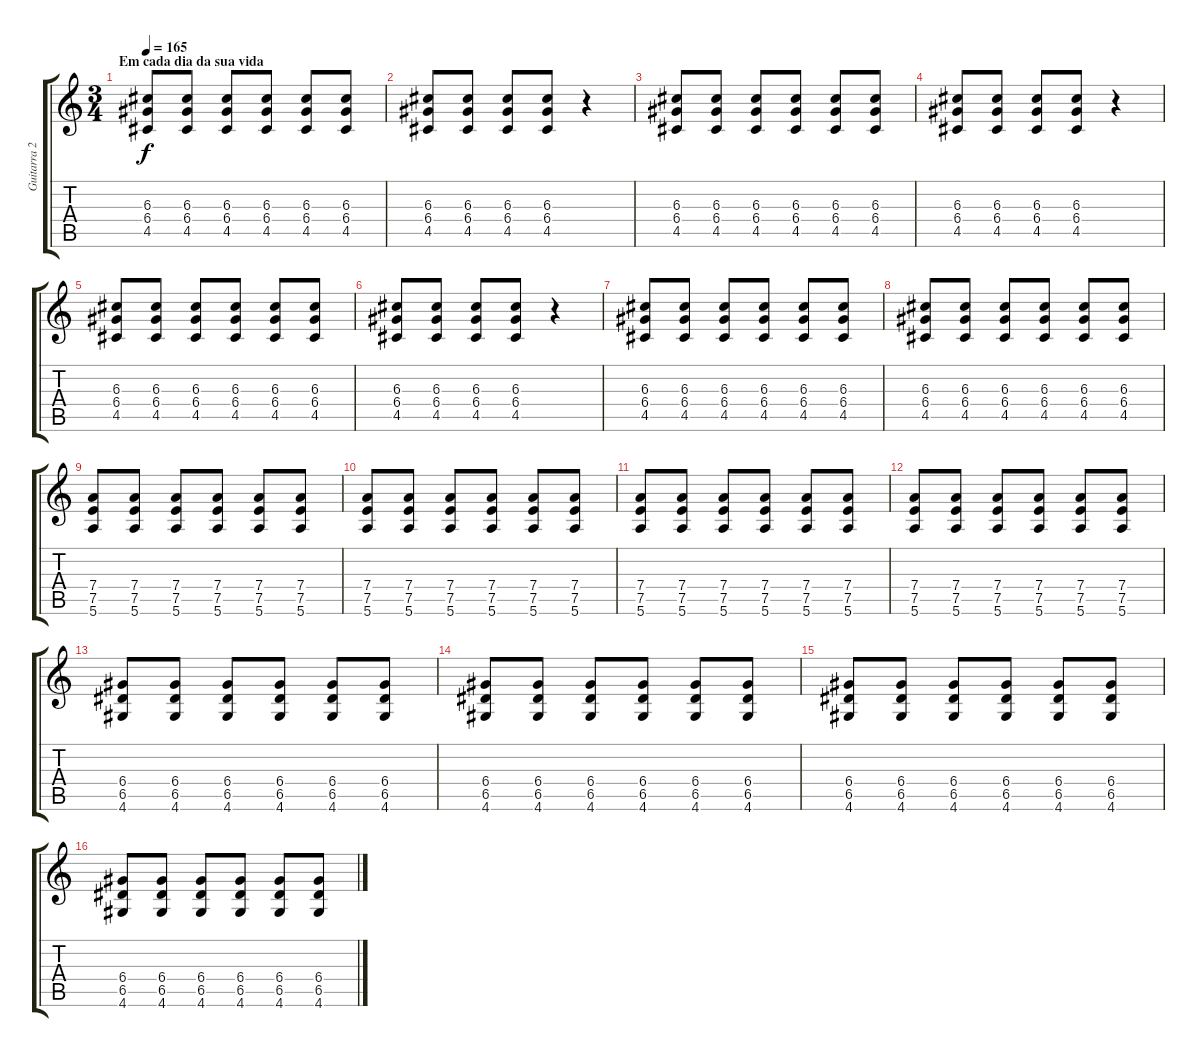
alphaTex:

\track ("Guitarra 2" "Guitarra 2") {instrument overdrivenguitar}
\staff {score tabs}
\tuning (E4 B3 G3 D3 A2 E2) {hide}
\ts (3 4)
\section ("" "Em cada dia da sua vida")
\tempo 165
\clef g2
\ks c
(6.3 6.4 4.5).8{dy f volume 12} (6.3 6.4 4.5).8 (6.3 6.4 4.5).8 (6.3 6.4 4.5).8 (6.3 6.4 4.5).8 (6.3 6.4 4.5).8 |
(6.3 6.4 4.5).8 (6.3 6.4 4.5).8 (6.3 6.4 4.5).8 (6.3 6.4 4.5).8 r.4 |
(6.3 6.4 4.5).8 (6.3 6.4 4.5).8 (6.3 6.4 4.5).8 (6.3 6.4 4.5).8 (6.3 6.4 4.5).8 (6.3 6.4 4.5).8 |
(6.3 6.4 4.5).8 (6.3 6.4 4.5).8 (6.3 6.4 4.5).8 (6.3 6.4 4.5).8 r.4 |
(6.3 6.4 4.5).8 (6.3 6.4 4.5).8 (6.3 6.4 4.5).8 (6.3 6.4 4.5).8 (6.3 6.4 4.5).8 (6.3 6.4 4.5).8 |
(6.3 6.4 4.5).8 (6.3 6.4 4.5).8 (6.3 6.4 4.5).8 (6.3 6.4 4.5).8 r.4 |
(6.3 6.4 4.5).8 (6.3 6.4 4.5).8 (6.3 6.4 4.5).8 (6.3 6.4 4.5).8 (6.3 6.4 4.5).8 (6.3 6.4 4.5).8 |
(6.3 6.4 4.5).8 (6.3 6.4 4.5).8 (6.3 6.4 4.5).8 (6.3 6.4 4.5).8 (6.3 6.4 4.5).8 (6.3 6.4 4.5).8 |
(7.4 7.5 5.6).8 (7.4 7.5 5.6).8 (7.4 7.5 5.6).8 (7.4 7.5 5.6).8 (7.4 7.5 5.6).8 (7.4 7.5 5.6).8 |
(7.4 7.5 5.6).8 (7.4 7.5 5.6).8 (7.4 7.5 5.6).8 (7.4 7.5 5.6).8 (7.4 7.5 5.6).8 (7.4 7.5 5.6).8 |
(7.4 7.5 5.6).8 (7.4 7.5 5.6).8 (7.4 7.5 5.6).8 (7.4 7.5 5.6).8 (7.4 7.5 5.6).8 (7.4 7.5 5.6).8 |
(7.4 7.5 5.6).8 (7.4 7.5 5.6).8 (7.4 7.5 5.6).8 (7.4 7.5 5.6).8 (7.4 7.5 5.6).8 (7.4 7.5 5.6).8 |
(6.4 6.5 4.6).8 (6.4 6.5 4.6).8 (6.4 6.5 4.6).8 (6.4 6.5 4.6).8 (6.4 6.5 4.6).8 (6.4 6.5 4.6).8 |
(6.4 6.5 4.6).8 (6.4 6.5 4.6).8 (6.4 6.5 4.6).8 (6.4 6.5 4.6).8 (6.4 6.5 4.6).8 (6.4 6.5 4.6).8 |
(6.4 6.5 4.6).8 (6.4 6.5 4.6).8 (6.4 6.5 4.6).8 (6.4 6.5 4.6).8 (6.4 6.5 4.6).8 (6.4 6.5 4.6).8 |
(6.4 6.5 4.6).8 (6.4 6.5 4.6).8 (6.4 6.5 4.6).8 (6.4 6.5 4.6).8 (6.4 6.5 4.6).8 (6.4 6.5 4.6).8
